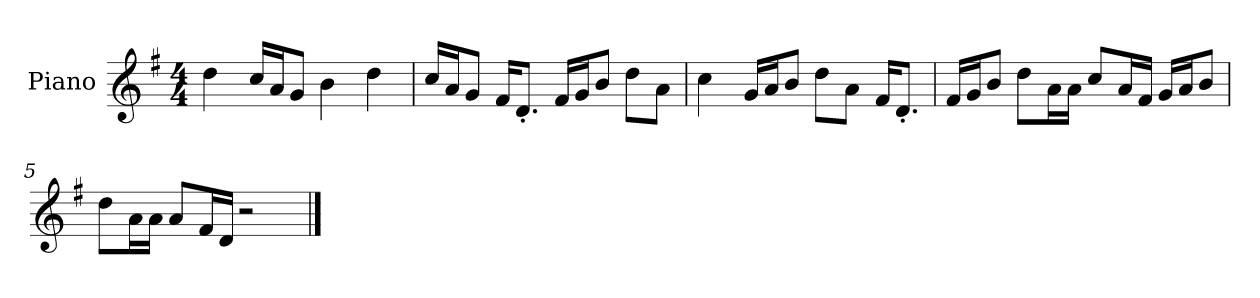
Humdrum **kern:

**kern
*part1
*staff1
*I"Piano
*I'P-no
*clefG2
*k[f#]
*M4/4
*MM90
=1
4dd\
16cc/LL
16a/J
8g/J
4b\
4dd\
=2
16cc/LL
16a/J
8g/J
16f#/KL
8.d'/J
16f#/LL
16g/J
8b/J
8dd\L
8a\J
=3
4cc\
16g/LL
16a/J
8b/J
8dd\L
8a\J
16f#/KL
8.d'/J
=4
16f#/LL
16g/J
8b/J
8dd\L
16a\L
16a\JJ
8cc/L
16a/L
16f#/JJ
16g/LL
16a/J
8b/J
!!LO:LB:g=z
=5
8dd\L
16a\L
16a\JJ
8a/L
16f#/L
16d/JJ
2r
==
*-
